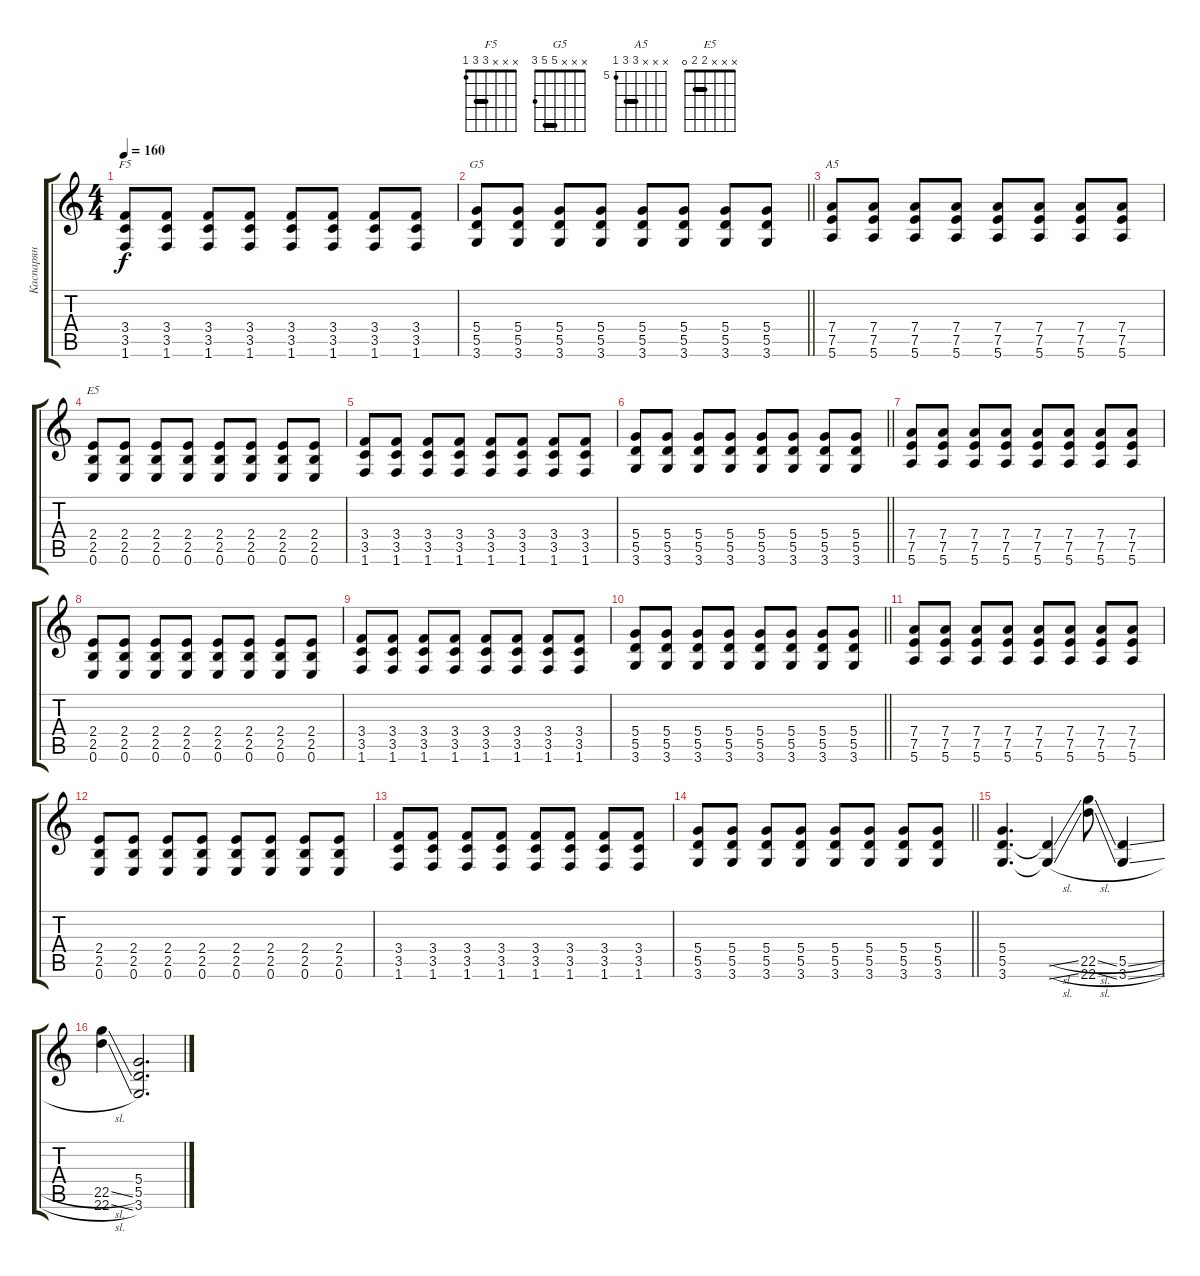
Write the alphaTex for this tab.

\track ("Каспарян" "Каспарян") {instrument distortionguitar}
\staff {score tabs}
\tuning (E4 B3 G3 D3 A2 E2) {hide}
\chord ("F5" x x x 3 3 1) {barre 3}
\chord ("G5" x x x 5 5 3) {barre 5}
\chord ("A5" x x x 7 7 5) {firstfret 5 barre 7}
\chord ("E5" x x x 2 2 0) {barre 2}
\ts (4 4)
\tempo 160
\clef g2
\ks c
(3.4 3.5 1.6).8{ch "F5" dy f} (3.4 3.5 1.6).8 (3.4 3.5 1.6).8 (3.4 3.5 1.6).8 (3.4 3.5 1.6).8 (3.4 3.5 1.6).8 (3.4 3.5 1.6).8 (3.4 3.5 1.6).8 |
\barLineRight lightlight
(5.4 5.5 3.6).8{ch "G5"} (5.4 5.5 3.6).8 (5.4 5.5 3.6).8 (5.4 5.5 3.6).8 (5.4 5.5 3.6).8 (5.4 5.5 3.6).8 (5.4 5.5 3.6).8 (5.4 5.5 3.6).8 |
(7.4 7.5 5.6).8{ch "A5"} (7.4 7.5 5.6).8 (7.4 7.5 5.6).8 (7.4 7.5 5.6).8 (7.4 7.5 5.6).8 (7.4 7.5 5.6).8 (7.4 7.5 5.6).8 (7.4 7.5 5.6).8 |
(2.4 2.5 0.6).8{ch "E5"} (2.4 2.5 0.6).8 (2.4 2.5 0.6).8 (2.4 2.5 0.6).8 (2.4 2.5 0.6).8 (2.4 2.5 0.6).8 (2.4 2.5 0.6).8 (2.4 2.5 0.6).8 |
(3.4 3.5 1.6).8 (3.4 3.5 1.6).8 (3.4 3.5 1.6).8 (3.4 3.5 1.6).8 (3.4 3.5 1.6).8 (3.4 3.5 1.6).8 (3.4 3.5 1.6).8 (3.4 3.5 1.6).8 |
\barLineRight lightlight
(5.4 5.5 3.6).8 (5.4 5.5 3.6).8 (5.4 5.5 3.6).8 (5.4 5.5 3.6).8 (5.4 5.5 3.6).8 (5.4 5.5 3.6).8 (5.4 5.5 3.6).8 (5.4 5.5 3.6).8 |
(7.4 7.5 5.6).8 (7.4 7.5 5.6).8 (7.4 7.5 5.6).8 (7.4 7.5 5.6).8 (7.4 7.5 5.6).8 (7.4 7.5 5.6).8 (7.4 7.5 5.6).8 (7.4 7.5 5.6).8 |
(2.4 2.5 0.6).8 (2.4 2.5 0.6).8 (2.4 2.5 0.6).8 (2.4 2.5 0.6).8 (2.4 2.5 0.6).8 (2.4 2.5 0.6).8 (2.4 2.5 0.6).8 (2.4 2.5 0.6).8 |
(3.4 3.5 1.6).8 (3.4 3.5 1.6).8 (3.4 3.5 1.6).8 (3.4 3.5 1.6).8 (3.4 3.5 1.6).8 (3.4 3.5 1.6).8 (3.4 3.5 1.6).8 (3.4 3.5 1.6).8 |
\barLineRight lightlight
(5.4 5.5 3.6).8 (5.4 5.5 3.6).8 (5.4 5.5 3.6).8 (5.4 5.5 3.6).8 (5.4 5.5 3.6).8 (5.4 5.5 3.6).8 (5.4 5.5 3.6).8 (5.4 5.5 3.6).8 |
(7.4 7.5 5.6).8 (7.4 7.5 5.6).8 (7.4 7.5 5.6).8 (7.4 7.5 5.6).8 (7.4 7.5 5.6).8 (7.4 7.5 5.6).8 (7.4 7.5 5.6).8 (7.4 7.5 5.6).8 |
(2.4 2.5 0.6).8 (2.4 2.5 0.6).8 (2.4 2.5 0.6).8 (2.4 2.5 0.6).8 (2.4 2.5 0.6).8 (2.4 2.5 0.6).8 (2.4 2.5 0.6).8 (2.4 2.5 0.6).8 |
(3.4 3.5 1.6).8 (3.4 3.5 1.6).8 (3.4 3.5 1.6).8 (3.4 3.5 1.6).8 (3.4 3.5 1.6).8 (3.4 3.5 1.6).8 (3.4 3.5 1.6).8 (3.4 3.5 1.6).8 |
\barLineRight lightlight
(5.4 5.5 3.6).8 (5.4 5.5 3.6).8 (5.4 5.5 3.6).8 (5.4 5.5 3.6).8 (5.4 5.5 3.6).8 (5.4 5.5 3.6).8 (5.4 5.5 3.6).8 (5.4 5.5 3.6).8 |
(5.4 5.5 3.6).4{d} (5.5{sl t} 3.6{sl t}).4 (22.5{sl} 22.6{sl}).8 (5.5{sl} 3.6{sl}).4 |
(22.5{sl} 22.6{sl}).4 (5.4 5.5 3.6).2{d}
